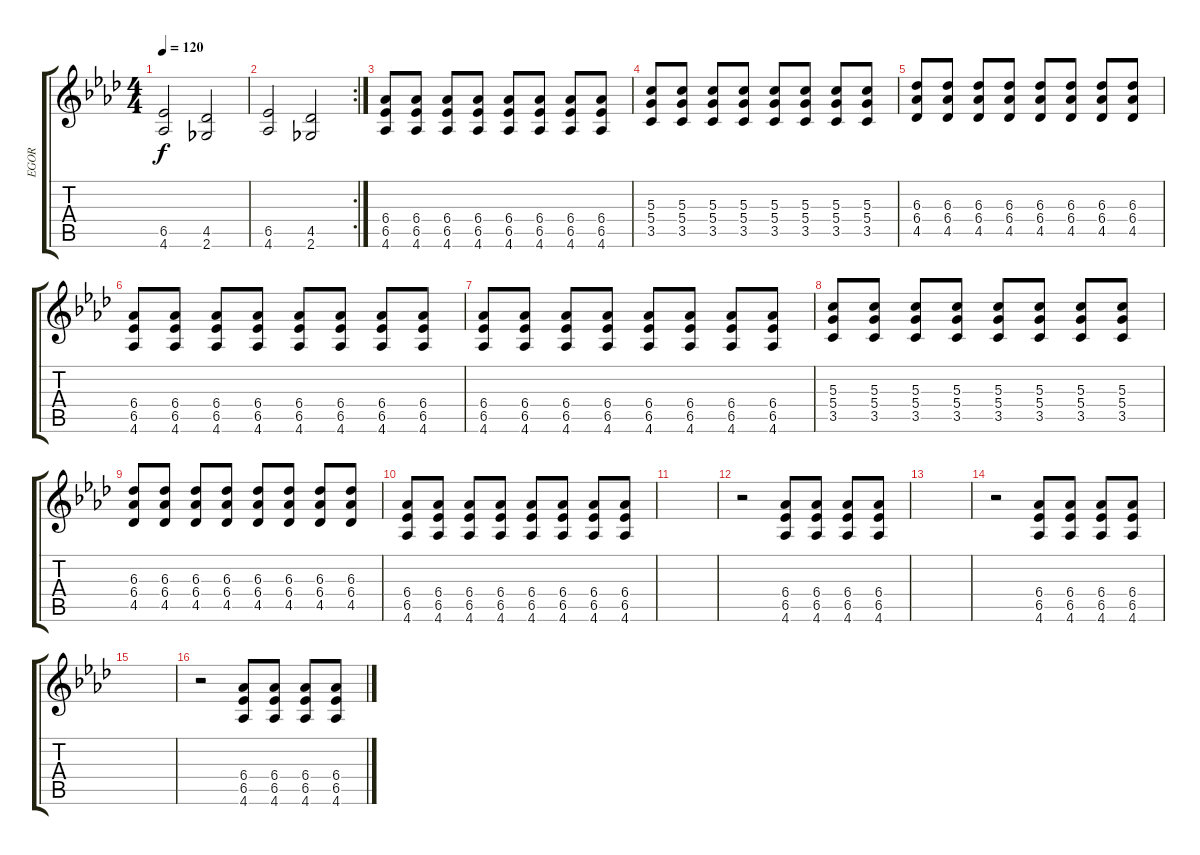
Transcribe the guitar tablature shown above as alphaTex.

\track ("EGOR" "EGOR") {instrument distortionguitar}
\staff {score tabs}
\tuning (E4 B3 G3 D3 A2 E2) {hide}
\ts (4 4)
\tempo 120
\clef g2
\ks ab
(6.5 4.6).2{dy f} (4.5 2.6).2 |
\rc 2
(6.5 4.6).2 (4.5 2.6).2 |
(6.4 6.5 4.6).8 (6.4 6.5 4.6).8 (6.4 6.5 4.6).8 (6.4 6.5 4.6).8 (6.4 6.5 4.6).8 (6.4 6.5 4.6).8 (6.4 6.5 4.6).8 (6.4 6.5 4.6).8 |
(5.3 5.4 3.5).8 (5.3 5.4 3.5).8 (5.3 5.4 3.5).8 (5.3 5.4 3.5).8 (5.3 5.4 3.5).8 (5.3 5.4 3.5).8 (5.3 5.4 3.5).8 (5.3 5.4 3.5).8 |
(6.3 6.4 4.5).8 (6.3 6.4 4.5).8 (6.3 6.4 4.5).8 (6.3 6.4 4.5).8 (6.3 6.4 4.5).8 (6.3 6.4 4.5).8 (6.3 6.4 4.5).8 (6.3 6.4 4.5).8 |
(6.4 6.5 4.6).8 (6.4 6.5 4.6).8 (6.4 6.5 4.6).8 (6.4 6.5 4.6).8 (6.4 6.5 4.6).8 (6.4 6.5 4.6).8 (6.4 6.5 4.6).8 (6.4 6.5 4.6).8 |
(6.4 6.5 4.6).8 (6.4 6.5 4.6).8 (6.4 6.5 4.6).8 (6.4 6.5 4.6).8 (6.4 6.5 4.6).8 (6.4 6.5 4.6).8 (6.4 6.5 4.6).8 (6.4 6.5 4.6).8 |
(5.3 5.4 3.5).8 (5.3 5.4 3.5).8 (5.3 5.4 3.5).8 (5.3 5.4 3.5).8 (5.3 5.4 3.5).8 (5.3 5.4 3.5).8 (5.3 5.4 3.5).8 (5.3 5.4 3.5).8 |
(6.3 6.4 4.5).8 (6.3 6.4 4.5).8 (6.3 6.4 4.5).8 (6.3 6.4 4.5).8 (6.3 6.4 4.5).8 (6.3 6.4 4.5).8 (6.3 6.4 4.5).8 (6.3 6.4 4.5).8 |
(6.4 6.5 4.6).8 (6.4 6.5 4.6).8 (6.4 6.5 4.6).8 (6.4 6.5 4.6).8 (6.4 6.5 4.6).8 (6.4 6.5 4.6).8 (6.4 6.5 4.6).8 (6.4 6.5 4.6).8 |
|
r.2 (6.4 6.5 4.6).8 (6.4 6.5 4.6).8 (6.4 6.5 4.6).8 (6.4 6.5 4.6).8 |
|
r.2 (6.4 6.5 4.6).8 (6.4 6.5 4.6).8 (6.4 6.5 4.6).8 (6.4 6.5 4.6).8 |
|
r.2 (6.4 6.5 4.6).8 (6.4 6.5 4.6).8 (6.4 6.5 4.6).8 (6.4 6.5 4.6).8
